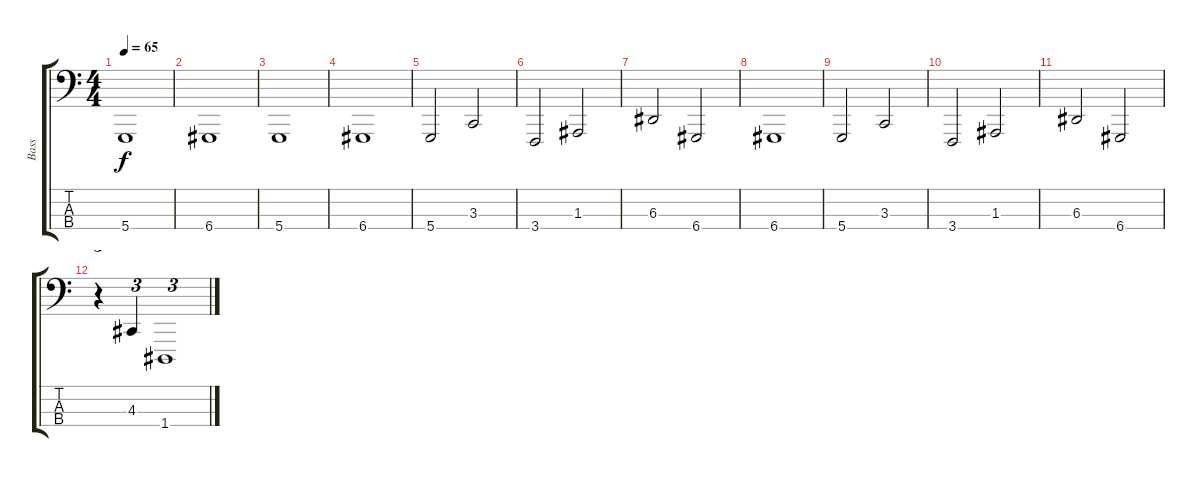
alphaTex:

\track ("Bass" "Bass") {instrument lead2sawtooth}
\staff {score tabs}
\tuning (G2 D2 A1 D1) {hide}
\ts (4 4)
\tempo 65
\clef f4
\ks c
5.4.1{dy f} |
6.4.1 |
5.4.1 |
6.4.1 |
5.4.2 3.3.2 |
3.4.2 1.3.2 |
6.3.2 6.4.2 |
6.4.1 |
5.4.2 3.3.2 |
3.4.2 1.3.2 |
6.3.2 6.4.2 |
r.4{tu (3 2)} 4.3.4{tu (3 2)} 1.4.1{tu (3 2)}
